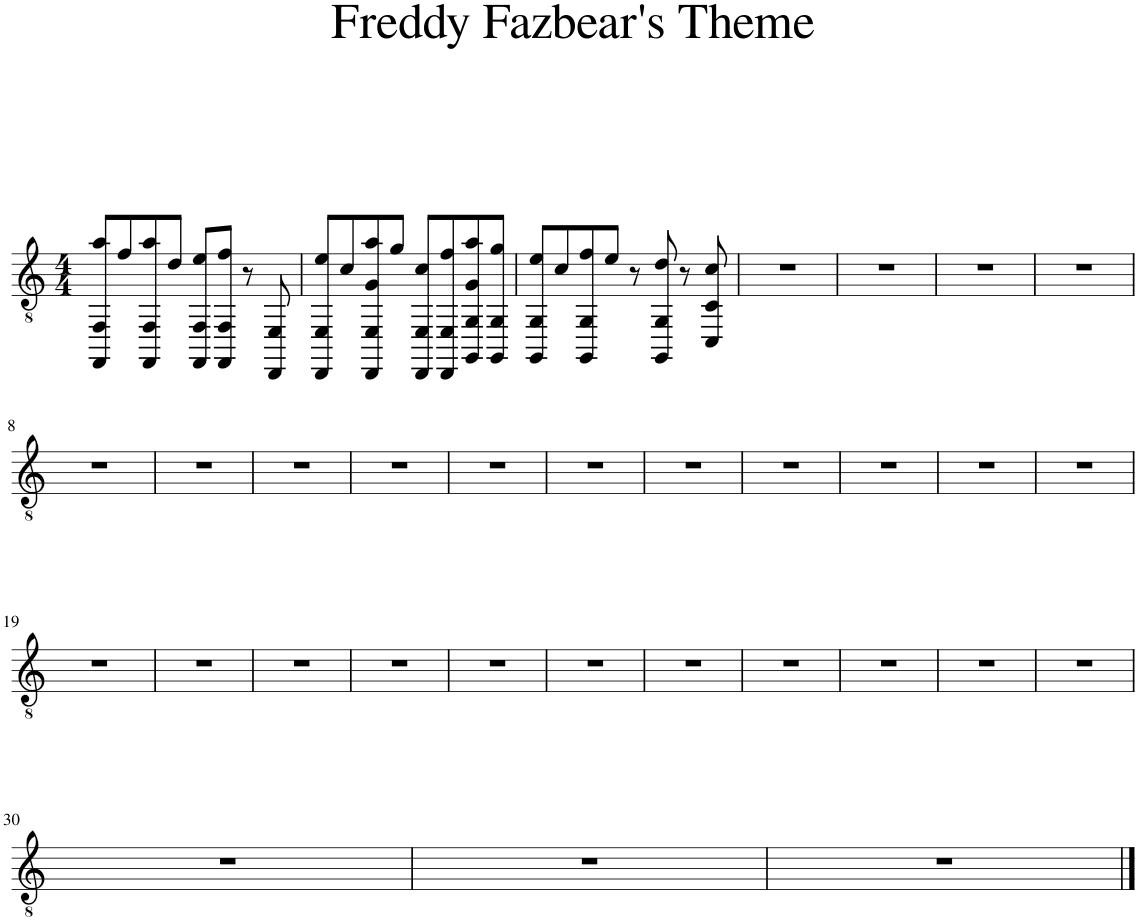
**kern
*part1
*staff1
*I"Electric Guitar
*I'El. Guit.
*clefGv2
*k[]
*M4/4
=1
8FFF/ 8FF/ 8a/L
8f/
8FFF/ 8FF/ 8a/
8d/J
8FFF/ 8FF/ 8e/L
8FFF/ 8FF/ 8f/J
8r
8DDD/ 8EE/
=2
8DDD/ 8EE/ 8e/L
8c/
8DDD/ 8EE/ 8G/ 8a/
8g/J
8DDD/ 8EE/ 8c/L
8DDD/ 8EE/ 8f/
8GGG/ 8GG/ 8G/ 8a/
8GGG/ 8GG/ 8g/J
=3
8GGG/ 8GG/ 8e/L
8c/
8GGG/ 8GG/ 8f/
8e/J
8r
8GGG/ 8GG/ 8d/
8r
8CC/ 8C/ 8c/
=4
1r
=5
1r
=6
1r
=7
1r
!!LO:LB:g=z
=8
1r
=9
1r
=10
1r
=11
1r
=12
1r
=13
1r
=14
1r
=15
1r
=16
1r
=17
1r
=18
1r
!!LO:LB:g=z
=19
1r
=20
1r
=21
1r
=22
1r
=23
1r
=24
1r
=25
1r
=26
1r
=27
1r
=28
1r
=29
1r
!!LO:LB:g=z
=30
1r
=31
1r
=32
1r
==
*-
